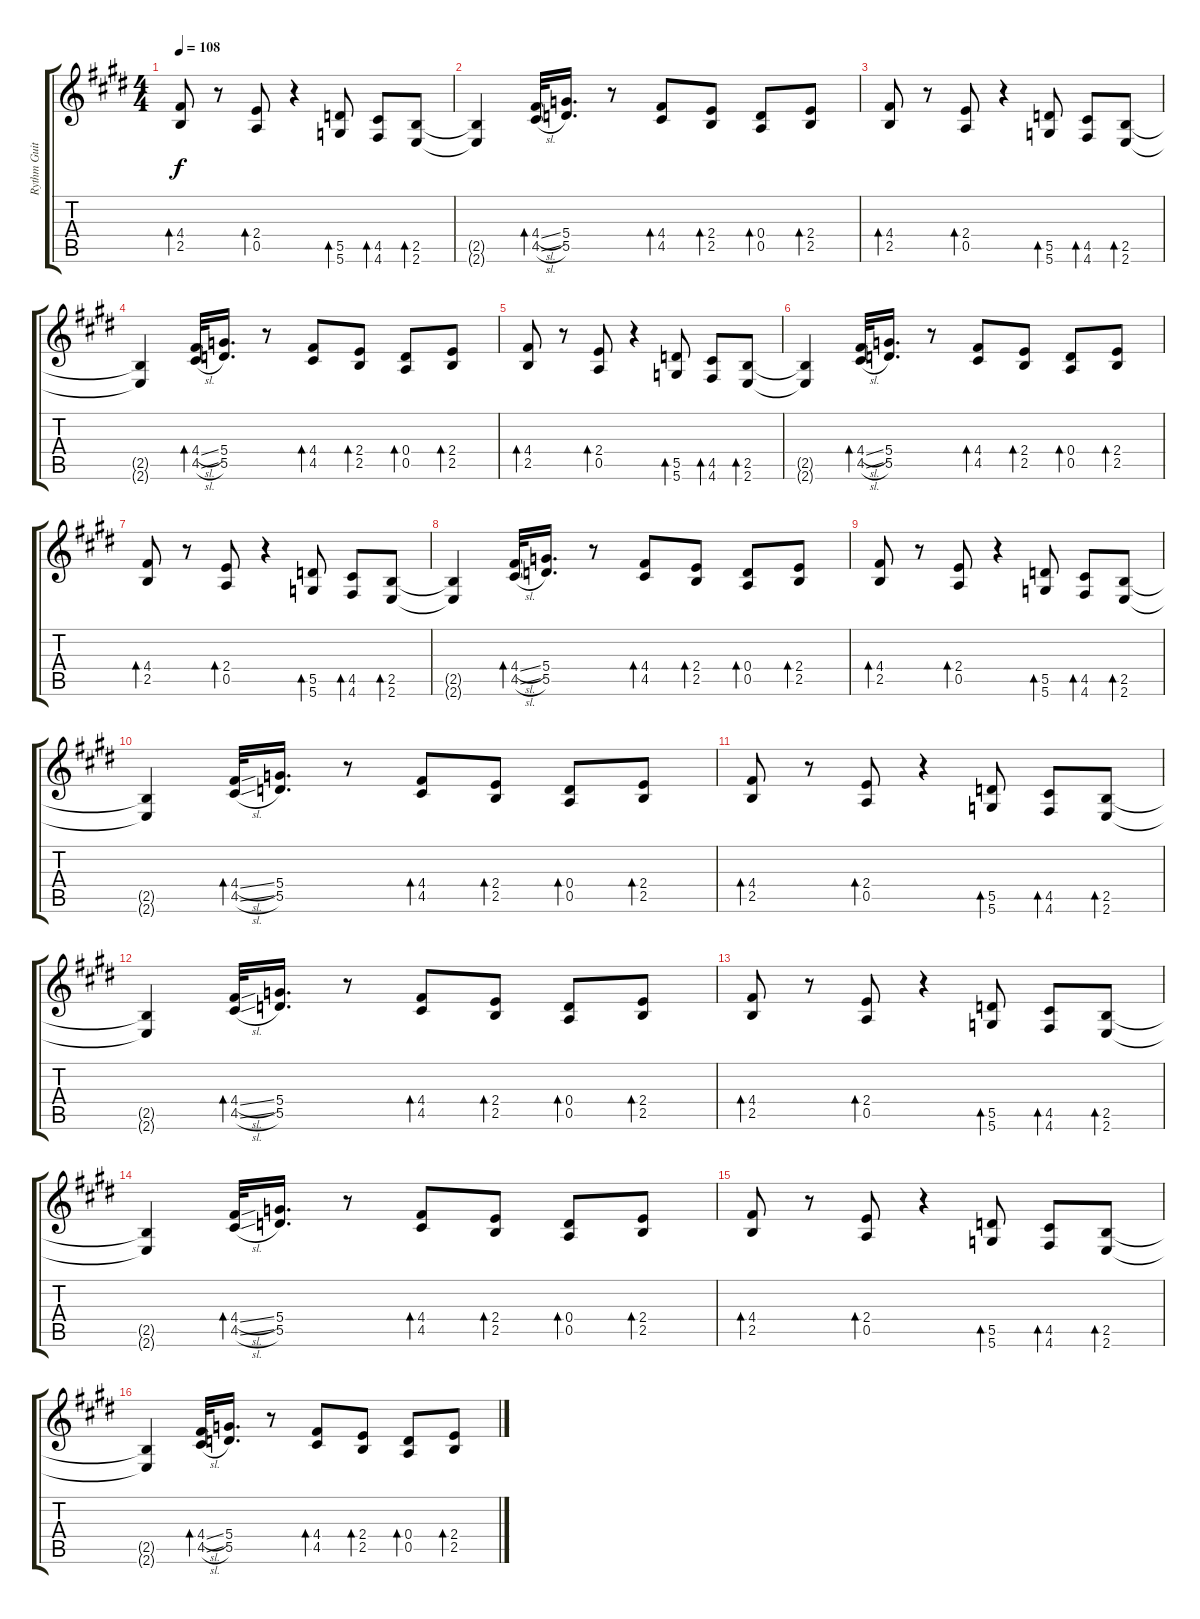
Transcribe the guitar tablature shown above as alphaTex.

\track ("Rythm Guitar-left" "Rythm Guit") {instrument acousticguitarsteel}
\staff {score tabs}
\tuning (E4 B3 G3 D3 A2 D2) {hide}
\ts (4 4)
\tempo 108
\clef g2
\ks e
(4.4 2.5).8{bd 120 dy f} r.8 (2.4 0.5).8{bd 120} r.4 (5.5 5.6).8{bd 60} (4.5 4.6).8{bd 60} (2.5 2.6).8{bd 60} |
(2.5{t} 2.6{t}).4 (4.4{sl} 4.5{sl}).32{bd 60} (5.4 5.5).16{d} r.8 (4.4 4.5).8{bd 120} (2.4 2.5).8{bd 120} (0.4 0.5).8{bd 120} (2.4 2.5).8{bd 120} |
(4.4 2.5).8{bd 120} r.8 (2.4 0.5).8{bd 120} r.4 (5.5 5.6).8{bd 60} (4.5 4.6).8{bd 60} (2.5 2.6).8{bd 60} |
(2.5{t} 2.6{t}).4 (4.4{sl} 4.5{sl}).32{bd 60} (5.4 5.5).16{d} r.8 (4.4 4.5).8{bd 120} (2.4 2.5).8{bd 120} (0.4 0.5).8{bd 120} (2.4 2.5).8{bd 120} |
(4.4 2.5).8{bd 120} r.8 (2.4 0.5).8{bd 120} r.4 (5.5 5.6).8{bd 60} (4.5 4.6).8{bd 60} (2.5 2.6).8{bd 60} |
(2.5{t} 2.6{t}).4 (4.4{sl} 4.5{sl}).32{bd 60} (5.4 5.5).16{d} r.8 (4.4 4.5).8{bd 120} (2.4 2.5).8{bd 120} (0.4 0.5).8{bd 120} (2.4 2.5).8{bd 120} |
(4.4 2.5).8{bd 120} r.8 (2.4 0.5).8{bd 120} r.4 (5.5 5.6).8{bd 60} (4.5 4.6).8{bd 60} (2.5 2.6).8{bd 60} |
(2.5{t} 2.6{t}).4 (4.4{sl} 4.5{sl}).32{bd 60} (5.4 5.5).16{d} r.8 (4.4 4.5).8{bd 120} (2.4 2.5).8{bd 120} (0.4 0.5).8{bd 120} (2.4 2.5).8{bd 120} |
(4.4 2.5).8{bd 120} r.8 (2.4 0.5).8{bd 120} r.4 (5.5 5.6).8{bd 60} (4.5 4.6).8{bd 60} (2.5 2.6).8{bd 60} |
(2.5{t} 2.6{t}).4 (4.4{sl} 4.5{sl}).32{bd 60} (5.4 5.5).16{d} r.8 (4.4 4.5).8{bd 120} (2.4 2.5).8{bd 120} (0.4 0.5).8{bd 120} (2.4 2.5).8{bd 120} |
(4.4 2.5).8{bd 120} r.8 (2.4 0.5).8{bd 120} r.4 (5.5 5.6).8{bd 60} (4.5 4.6).8{bd 60} (2.5 2.6).8{bd 60} |
(2.5{t} 2.6{t}).4 (4.4{sl} 4.5{sl}).32{bd 60} (5.4 5.5).16{d} r.8 (4.4 4.5).8{bd 120} (2.4 2.5).8{bd 120} (0.4 0.5).8{bd 120} (2.4 2.5).8{bd 120} |
(4.4 2.5).8{bd 120} r.8 (2.4 0.5).8{bd 120} r.4 (5.5 5.6).8{bd 60} (4.5 4.6).8{bd 60} (2.5 2.6).8{bd 60} |
(2.5{t} 2.6{t}).4 (4.4{sl} 4.5{sl}).32{bd 60} (5.4 5.5).16{d} r.8 (4.4 4.5).8{bd 120} (2.4 2.5).8{bd 120} (0.4 0.5).8{bd 120} (2.4 2.5).8{bd 120} |
(4.4 2.5).8{bd 120} r.8 (2.4 0.5).8{bd 120} r.4 (5.5 5.6).8{bd 60} (4.5 4.6).8{bd 60} (2.5 2.6).8{bd 60} |
(2.5{t} 2.6{t}).4 (4.4{sl} 4.5{sl}).32{bd 60} (5.4 5.5).16{d} r.8 (4.4 4.5).8{bd 120} (2.4 2.5).8{bd 120} (0.4 0.5).8{bd 120} (2.4 2.5).8{bd 120}
